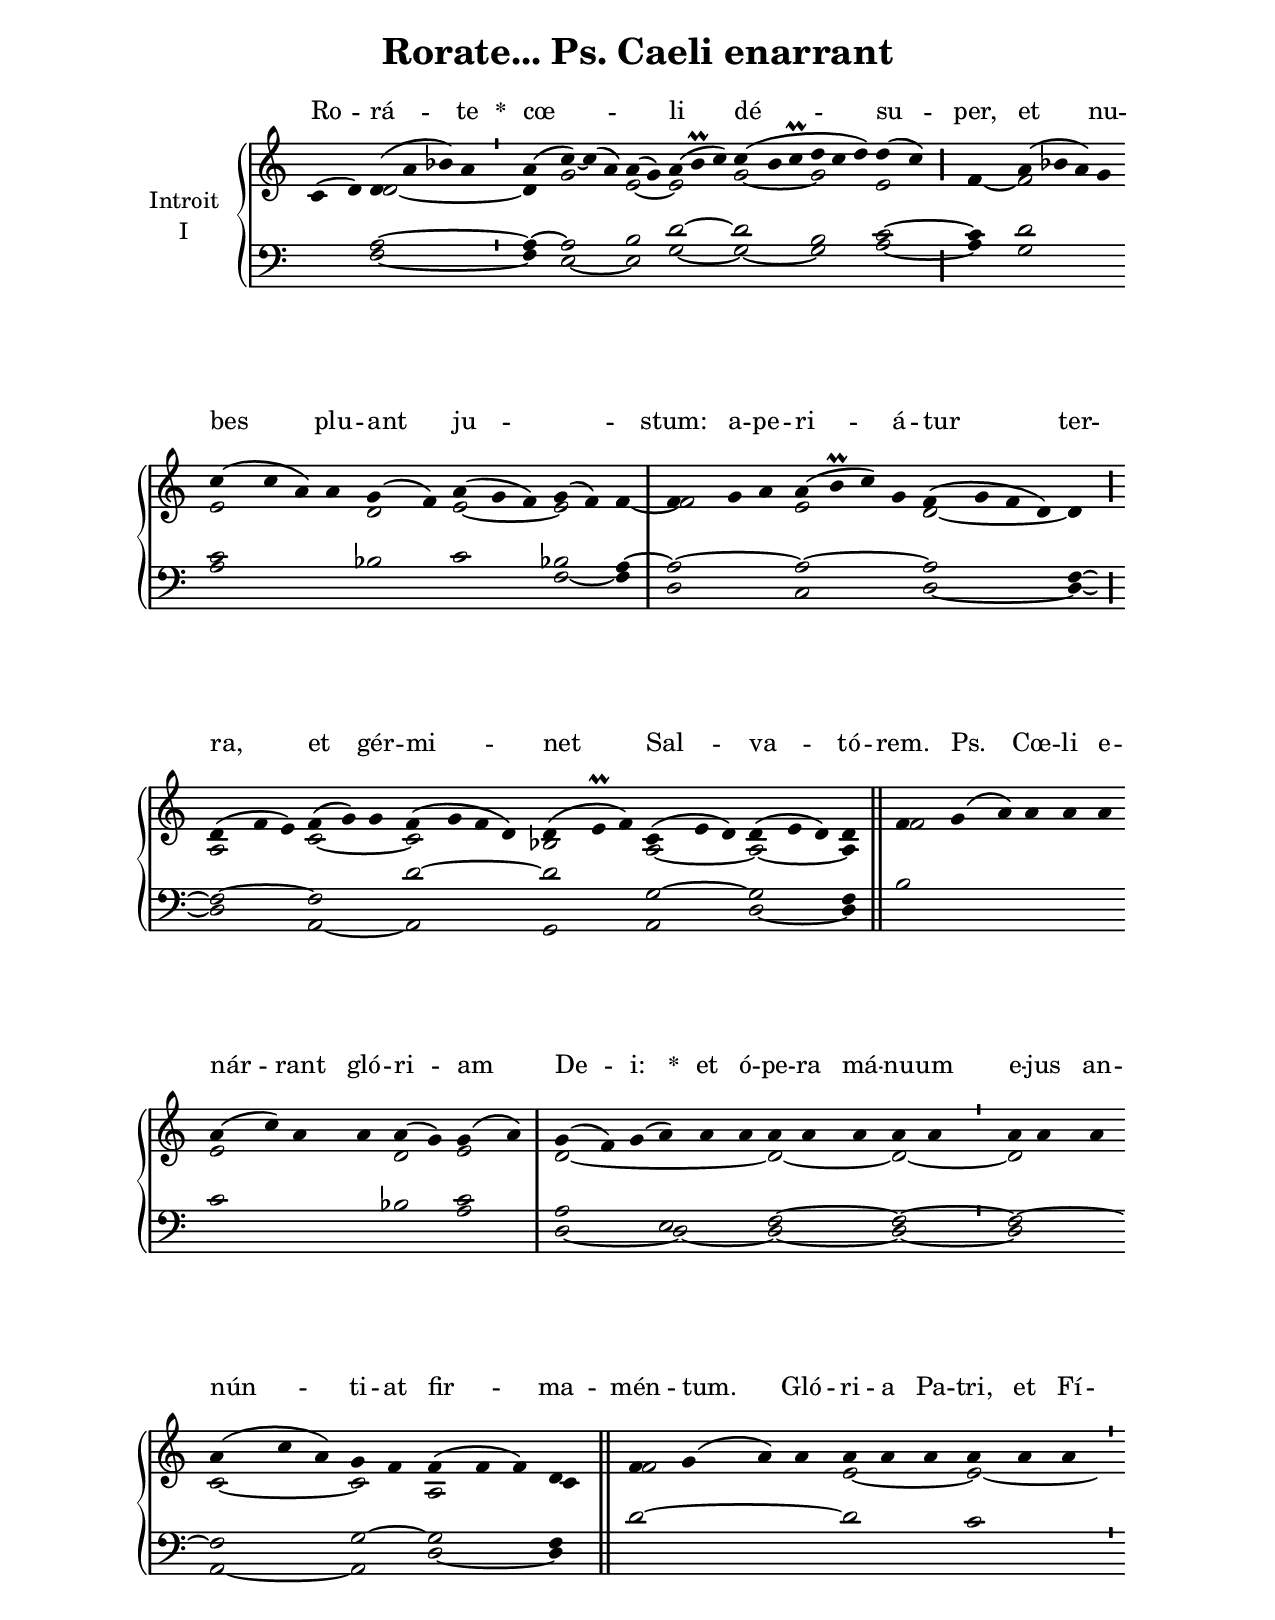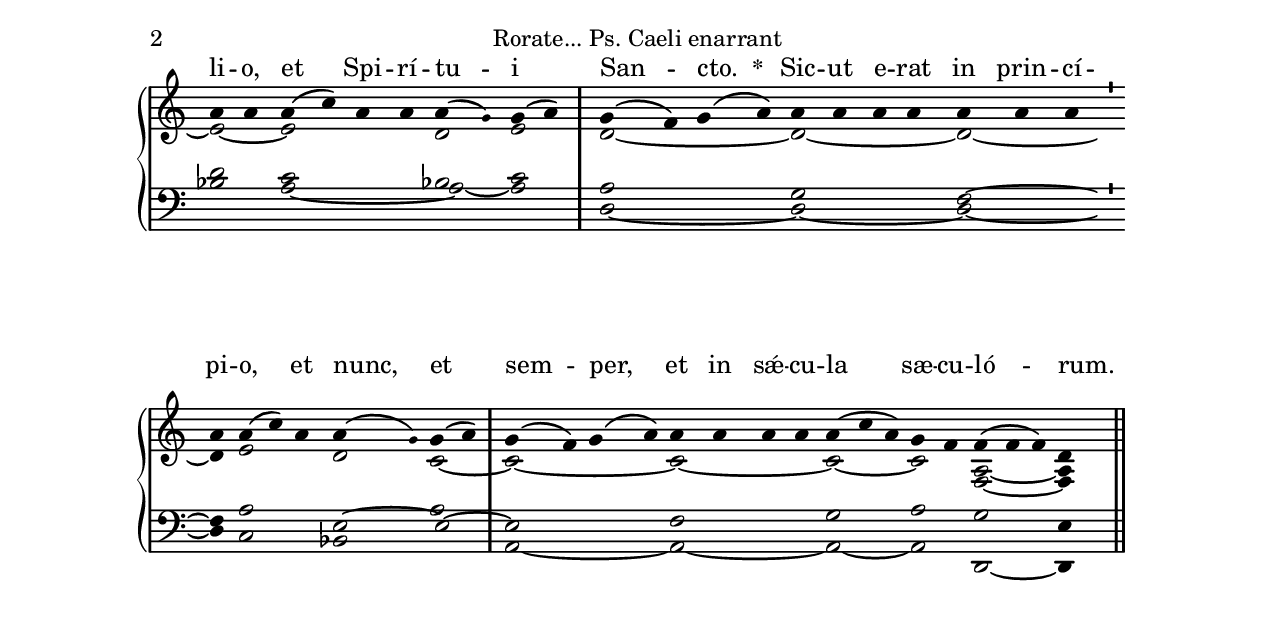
\version "2.18"
\include "gregorian.ly"
\include "noh2.ily"


%Page reference: page i.38
%(volume.page)

global = {
 \key f \lydian
 \cadenzaOn 
}

\header {
  title = \markup \center-column {"Rorate... Ps. Caeli enarrant" \vspace #1 }
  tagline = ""
  composer = ""
}

\paper {
 #(include-special-characters)
  oddHeaderMarkup = \markup \fill-line {
    \line {}
    \center-column {
      \on-the-fly #first-page     " "
      \on-the-fly #not-first-page "Rorate... Ps. Caeli enarrant"
    }
    \line { \on-the-fly #print-page-number-check-first \fromproperty #'page:page-number-string }
  }
  evenHeaderMarkup = \markup \fill-line {
    \line { \on-the-fly #print-page-number-check-first \fromproperty #'page:page-number-string }
    \center-column { "Rorate... Ps. Caeli enarrant" }
    \line {}
  }
}

chantText = \lyricmode {
Ro -- rá -- te 
\set stanza = " * " cœ -- _ li dé -- su -- per, 
et nu -- bes plu -- ant ju -- _ _ stum: 
a -- pe -- ri -- á -- tur ter -- ra, 
et gér -- mi -- net Sal -- va -- tó -- rem. Ps. 
Cœ -- li e -- nár -- rant gló -- ri -- am De -- i: 
\set stanza = " * " 
et ó -- pe -- ra má -- nu -- um e -- jus an -- nún -- ti -- at fir -- ma -- mén -- tum. 
Gló -- ri -- a Pa -- tri, et Fí -- li -- o, et Spi -- rí -- tu -- i San -- cto. 
\set stanza = " * " 
Sic -- ut e -- rat in prin -- cí -- pi -- o, et nunc, et sem -- per, 
et in sǽ -- cu -- la sæ -- cu -- ló -- rum. A -- men. }

chantMusic = {
\tieDown  c'4 ( d'4)  d'4 ( a'4 bes'4) a'4 \divisioMinima
 a'4 ( c''4) ~ c''4 ( a'4) a'4 ( g'4) a'4 ( b'\prall c''4) c''4 ( b'4 c''\prall d''4 c''4 d''4) d''4 ( c''4) \divisioMaior
 f'4  a'4 ( bes'4 a'4) g'4 \forceBreak
 c''4 ( c''4 a'4) a'4 g'4 ( f'4) a'4 ( g'4 f'4) g'4 ( f'4) f'4 \divisioMaxima
 f'4 g'4 a'4 a'4 ( b'\prall c''4) g'4 f'4 ( g'4 f'4 d'4) d'4 \divisioMaior \forceBreak

 d'4 ( f'4 e'4) f'4 ( g'4) g'4 f'4 ( g'4 f'4 d'4) d'4 ( e'\prall f'4) c'4 ( e'4 d'4) d'4 ( e'4 d'4) d'4 \finalis
 f'4 g'4 ( a'4) a'4 a'4 a'4 \forceBreak
 a'4 ( c''4) a'4 a'4 a'4 ( g'4) g'4 ( a'4) \divisioMaxima
 g'4 ( f'4) g'4 ( a'4) a'4 a'4 a'4 a'4 a'4 a'4 a'4 \divisioMinima
 a'4 a'4 a'4 \forceBreak
 a'4 ( c''4 a'4) g'4 f'4 f'4 ( f'4 f'4) d'4 \finalis
  f'4 g'4 ( a'4) a'4 a'4 a'4 a'4 a'4 a'4 a'4 \divisioMinima \forceBreak

 a'4 a'4 a'4 ( c''4) a'4 a'4 a'4 ( \once \tweak #'font-size #-4 g' ) g'4 ( a'4) \divisioMaxima
 g'4 ( f'4) g'4 ( a'4) a'4 a'4 a'4 a'4 a'4 a'4 a'4 \divisioMinima \forceBreak

 a'4 a'4 ( c''4) a'4 a'4 ( \once \tweak #'font-size #-4 g' ) g'4 ( a'4) \divisioMaxima
 g'4 ( f'4) g'4 ( a'4) a'4 a'4 a'4 a'4 a'4 ( c''4 a'4) g'4 f'4 f'4 ( f'4 f'4) d'4 ( \finalis

}

altoMusic = {
r2 d'2*4/2 ~ \divisioMinima
d'4 g'2*3/2 e'2 ~ e'2*3/2 g'2*3/2 ~ g'2*3/2 e'2 \divisioMaior
f'4 ~ f'2*4/2 e'2*4/2 d'2 e'2*3/2 ~ e'2 f'4 ~ \divisioMaxima
f'2*3/2 e'2*4/2 d'2*4/2 ~ d'4 \divisioMaior
a2*3/2 c'2*3/2 ~ c'2*4/2 bes2*3/2 a2*3/2 ~ a2*3/2 ~ a4 \finalis
f'2*6/2 e'2*4/2 d'2 e'2 \divisioMaxima
d'2*6/2 ~ d'2*3/2 ~ d'2 ~ \divisioMinima
d'2*3/2 c'2*3/2 ~ c'2 a2*3/2 c'4 f'2*4/2 e'2*3/2 ~ e'2*3/2 ~ \divisioMinima
e'2 ~ e'2*4/2 d'2 e'2 \divisioMaxima
d'2*4/2 ~ d'2*4/2 ~ d'2*3/2 ~ \divisioMinima
d'4 e'2*3/2 d'2 c'2 ~ \divisioMaxima
c'2*4/2 ~ c'2*4/2 ~ c'2*3/2 ~ c'2 <a f>2*3/2 ~ <a f>4 \finalis
}

tenorMusic = {
r2 a2*4/2 ~ \divisioMinima
a4 ~ a2*3/2 b2 d'2*3/2 ~ d'2*3/2 b2*3/2 c'2 ~ \divisioMaior
c'4 d'2*4/2 c'2*4/2 bes2 c'2*3/2 bes2 a4 ~ \divisioMaxima
a2*3/2 ~ a2*4/2 ~ a2*4/2 f4 ~ \divisioMaior
f2*3/2 ~ f2*3/2 d'2*4/2 ~ d'2*3/2 g2*3/2 ~ g2*3/2 f4 \finalis
b2*6/2 c'2*4/2 bes2 c'2 \divisioMaxima
a2*3/2 e2*3/2 f2*3/2 ~ f2 ~ \divisioMinima
f2*3/2 ~ f2*3/2 g2 ~ g2*3/2 f4 d'2*4/2 ~ d'2*3/2 c'2*3/2 \divisioMinima
d'2 c'2*4/2 bes2 c'2 \divisioMaxima
a2*4/2 g2*4/2 f2*3/2 ~ \divisioMinima
f4 a2*3/2 e2 ~ e2 ~ \divisioMaxima
e2*4/2 f2*4/2 g2*3/2 a2 g2*3/2 e4 \finalis
}

bassMusic = {
r2 f2*4/2 ~ \divisioMinima
f4 e2*3/2 ~ e2 g2*3/2 ~ g2*3/2 ~ g2*3/2 a2 ~ \divisioMaior
a4 g2*4/2 a2*9/2 f2 ~ f4 \divisioMaxima
d2*3/2 c2*4/2 d2*4/2 ~ d4 ~ \divisioMaior
d2*3/2 a,2*3/2 ~ a,2*4/2 g,2*3/2 a,2*3/2 d2*3/2 ~ d4 \finalis
r2*12/2 a2 \divisioMaxima
d2*3/2 ~ d2*3/2 ~ d2*3/2 ~ d2 ~ \divisioMinima
d2*3/2 a,2*3/2 ~ a,2 d2*3/2 ~ d4 r2*10/2 \divisioMinima
bes2 a2*4/2 ~ a2 ~ a2 \divisioMaxima
d2*4/2 ~ d2*4/2 ~ d2*3/2 ~ \divisioMinima
d4 c2*3/2 bes,2 a2 \divisioMaxima
a,2*4/2 ~ a,2*4/2 ~ a,2*3/2 ~ a,2 d,2*3/2 ~ d,4 \finalis
}

voiceLines = {
\voiceLineStyle


}

\score{
  <<
    \new GrandStaff <<
      \set GrandStaff.autoBeaming = ##f
      \set GrandStaff.instrumentName = \markup \center-column {
        "Introit"
        "I"
      }
      \new Staff = up <<
        \new Voice = "chant" {
          \voiceOne \global \chantMusic
        }
        \new Voice {
          \voiceTwo \global \altoMusic
        }
      >>

      \new Staff = down <<
        \clef bass
        \new Voice {
          \voiceOne \global \tenorMusic
        }
        \new Voice {
          \voiceTwo \global \bassMusic
        }
	\new Voice {
        \voiceThree \global \voiceLines
        }
      >>
    >>
    \new Lyrics \lyricsto chant {
      \chantText
    }
  >>
  \layout{
  }
  \midi{
    \tempo 4 = 125
  }
}
